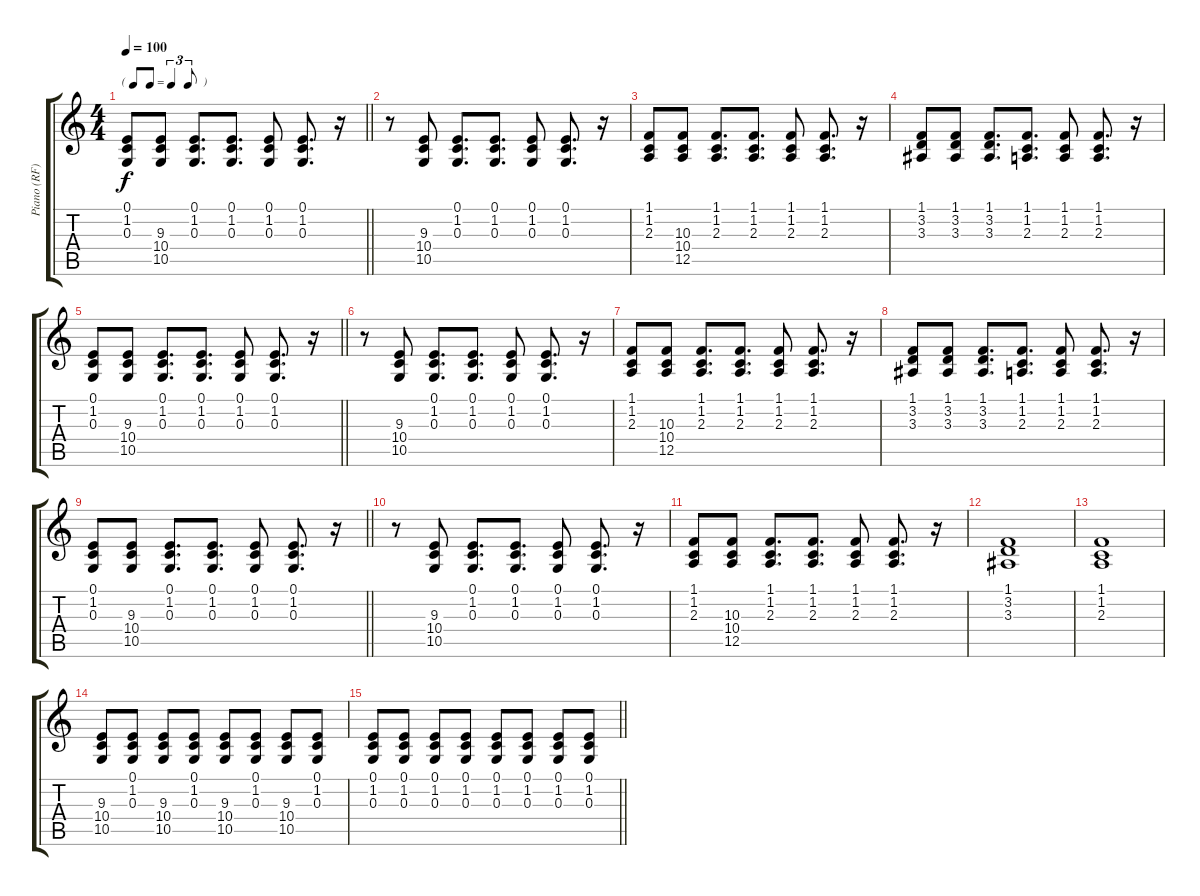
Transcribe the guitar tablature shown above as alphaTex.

\track ("Piano (RF) Hand" "Piano (RF)") {instrument acousticgrandpiano}
\staff {score tabs}
\tuning (E4 B3 G3 D3 A2 E2) {hide}
\ts (4 4)
\tf triplet8th
\tempo 100
\clef g2
\barLineRight lightlight
\ks c
(0.1 1.2 0.3).8{dy f} (9.3 10.4 10.5).8 (0.1 1.2 0.3).8{d} (0.1 1.2 0.3).8{d} (0.1 1.2 0.3).8 (0.1 1.2 0.3).8{d} r.16 |
r.8 (9.3 10.4 10.5).8 (0.1 1.2 0.3).8{d} (0.1 1.2 0.3).8{d} (0.1 1.2 0.3).8 (0.1 1.2 0.3).8{d} r.16 |
(1.1 1.2 2.3).8 (10.3 10.4 12.5).8 (1.1 1.2 2.3).8{d} (1.1 1.2 2.3).8{d} (1.1 1.2 2.3).8 (1.1 1.2 2.3).8{d} r.16 |
(1.1 3.2 3.3).8 (1.1 3.2 3.3).8 (1.1 3.2 3.3).8{d} (1.1 1.2 2.3).8{d} (1.1 1.2 2.3).8 (1.1 1.2 2.3).8{d} r.16 |
\barLineRight lightlight
(0.1 1.2 0.3).8 (9.3 10.4 10.5).8 (0.1 1.2 0.3).8{d} (0.1 1.2 0.3).8{d} (0.1 1.2 0.3).8 (0.1 1.2 0.3).8{d} r.16 |
r.8 (9.3 10.4 10.5).8 (0.1 1.2 0.3).8{d} (0.1 1.2 0.3).8{d} (0.1 1.2 0.3).8 (0.1 1.2 0.3).8{d} r.16 |
(1.1 1.2 2.3).8 (10.3 10.4 12.5).8 (1.1 1.2 2.3).8{d} (1.1 1.2 2.3).8{d} (1.1 1.2 2.3).8 (1.1 1.2 2.3).8{d} r.16 |
(1.1 3.2 3.3).8 (1.1 3.2 3.3).8 (1.1 3.2 3.3).8{d} (1.1 1.2 2.3).8{d} (1.1 1.2 2.3).8 (1.1 1.2 2.3).8{d} r.16 |
\barLineRight lightlight
(0.1 1.2 0.3).8 (9.3 10.4 10.5).8 (0.1 1.2 0.3).8{d} (0.1 1.2 0.3).8{d} (0.1 1.2 0.3).8 (0.1 1.2 0.3).8{d} r.16 |
r.8 (9.3 10.4 10.5).8 (0.1 1.2 0.3).8{d} (0.1 1.2 0.3).8{d} (0.1 1.2 0.3).8 (0.1 1.2 0.3).8{d} r.16 |
(1.1 1.2 2.3).8 (10.3 10.4 12.5).8 (1.1 1.2 2.3).8{d} (1.1 1.2 2.3).8{d} (1.1 1.2 2.3).8 (1.1 1.2 2.3).8{d} r.16 |
(1.1 3.2 3.3).1 |
(1.1 1.2 2.3).1 |
(9.3 10.4 10.5).8 (0.1 1.2 0.3).8 (9.3 10.4 10.5).8 (0.1 1.2 0.3).8 (9.3 10.4 10.5).8 (0.1 1.2 0.3).8 (9.3 10.4 10.5).8 (0.1 1.2 0.3).8 |
\barLineRight lightlight
(0.1 1.2 0.3).8 (0.1 1.2 0.3).8 (0.1 1.2 0.3).8 (0.1 1.2 0.3).8 (0.1 1.2 0.3).8 (0.1 1.2 0.3).8 (0.1 1.2 0.3).8 (0.1 1.2 0.3).8
